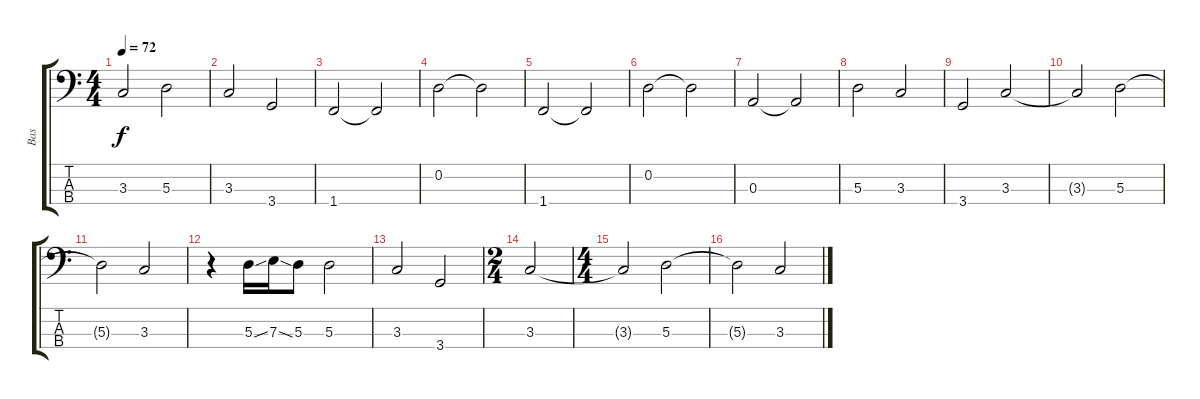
\track ("Bas" "Bas") {instrument electricbassfinger}
\staff {score tabs}
\tuning (G2 D2 A1 E1) {hide}
\ts (4 4)
\tempo 72
\clef f4
\ks c
3.3{t}.2{dy f} 5.3.2 |
3.3.2 3.4.2 |
1.4.2 1.4{t}.2 |
0.2.2 0.2{t}.2 |
1.4.2 1.4{t}.2 |
0.2.2 0.2{t}.2 |
0.3.2 0.3{t}.2 |
5.3.2 3.3.2 |
3.4.2 3.3.2 |
3.3{t}.2 5.3.2 |
5.3{t}.2 3.3.2 |
r.4 5.3{ss}.16 7.3{ss}.16 5.3.8 5.3.2 |
3.3.2 3.4.2 |
\ts (2 4)
3.3.2 |
\ts (4 4)
3.3{t}.2 5.3.2 |
5.3{t}.2 3.3.2
